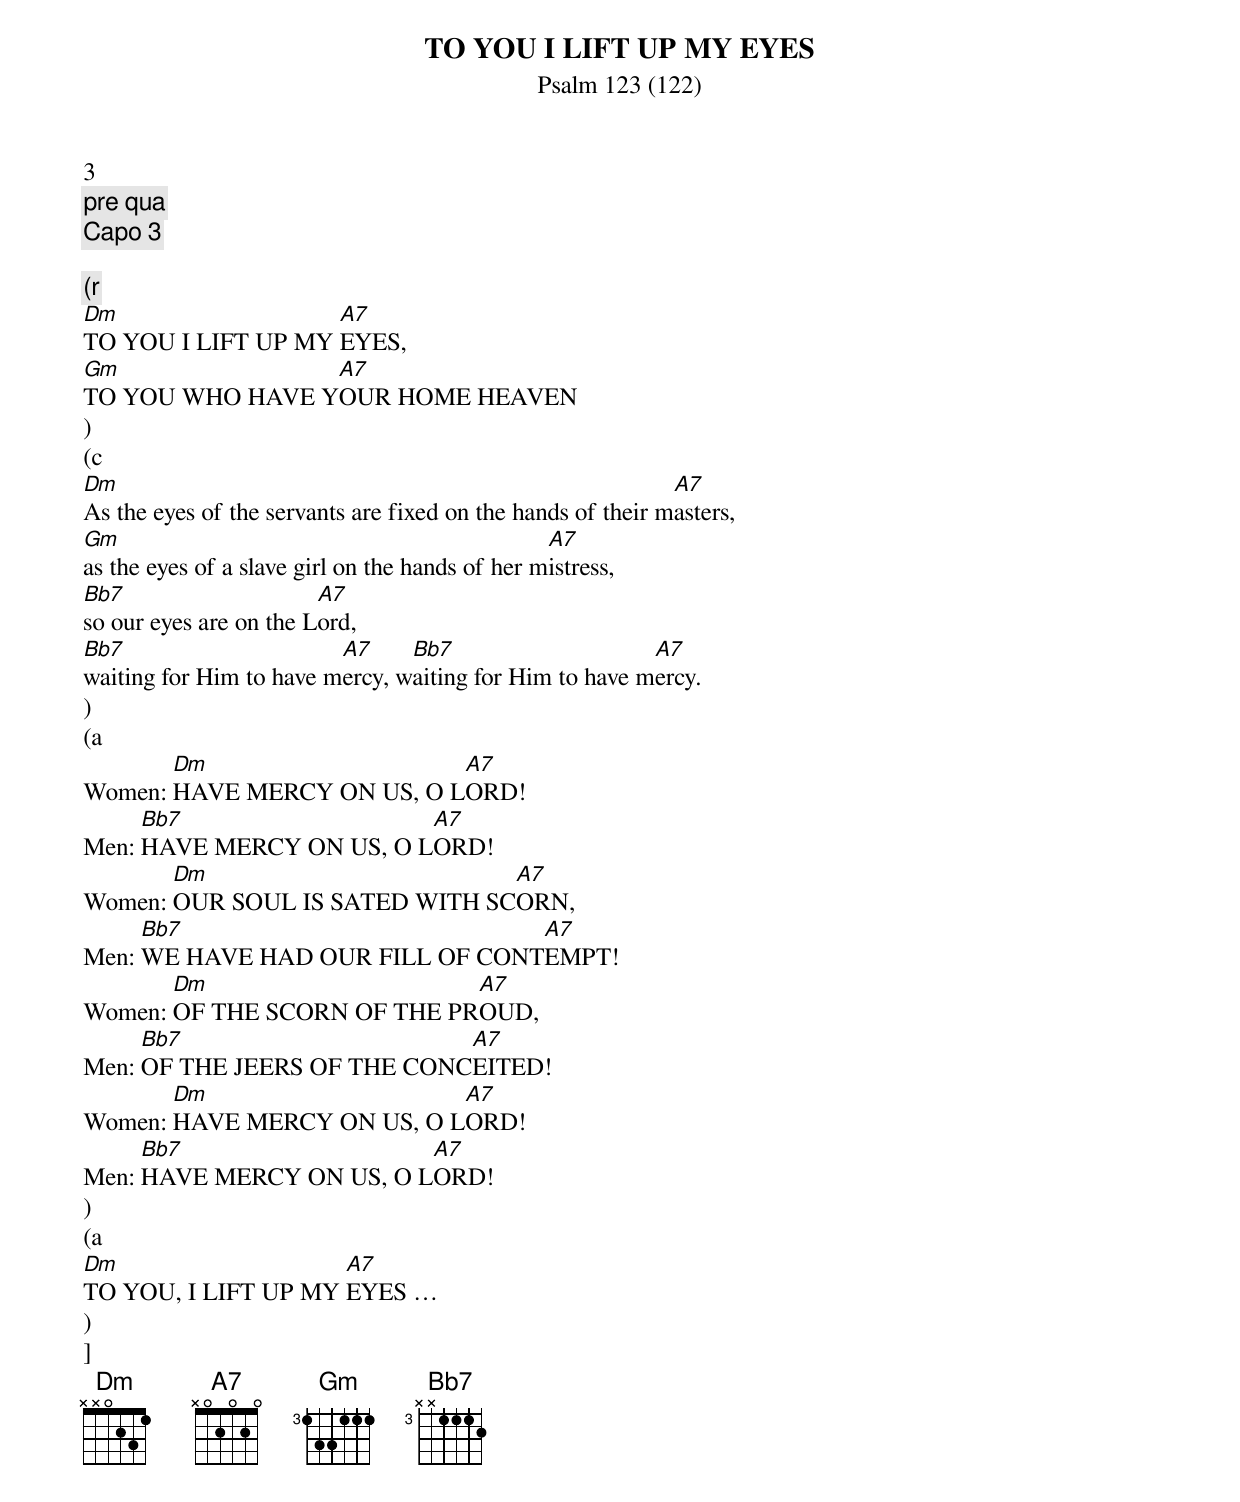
TO YOU I LIFT UP MY EYES
Psalm 123 (122)
3
pre qua
Capo 3
[
(r
Dm                  A7
TO YOU I LIFT UP MY EYES,
Gm               A7
TO YOU WHO HAVE YOUR HOME HEAVEN
)
(c
Dm                                                           A7
As the eyes of the servants are fixed on the hands of their masters,
Gm                                               A7
as the eyes of a slave girl on the hands of her mistress,
Bb7                     A7
so our eyes are on the Lord,
Bb7                      A7     Bb7                     A7
waiting for Him to have mercy, waiting for Him to have mercy.
)
(a
       Dm                   A7
Women: HAVE MERCY ON US, O LORD!
     Bb7                  A7
Men: HAVE MERCY ON US, O LORD!
       Dm                       A7
Women: OUR SOUL IS SATED WITH SCORN,
     Bb7                         A7
Men: WE HAVE HAD OUR FILL OF CONTEMPT!
       Dm                    A7
Women: OF THE SCORN OF THE PROUD,
     Bb7                     A7
Men: OF THE JEERS OF THE CONCEITED!
       Dm                   A7
Women: HAVE MERCY ON US, O LORD!
     Bb7                  A7
Men: HAVE MERCY ON US, O LORD!
)
(a
Dm                   A7
TO YOU, I LIFT UP MY EYES …
)
]
